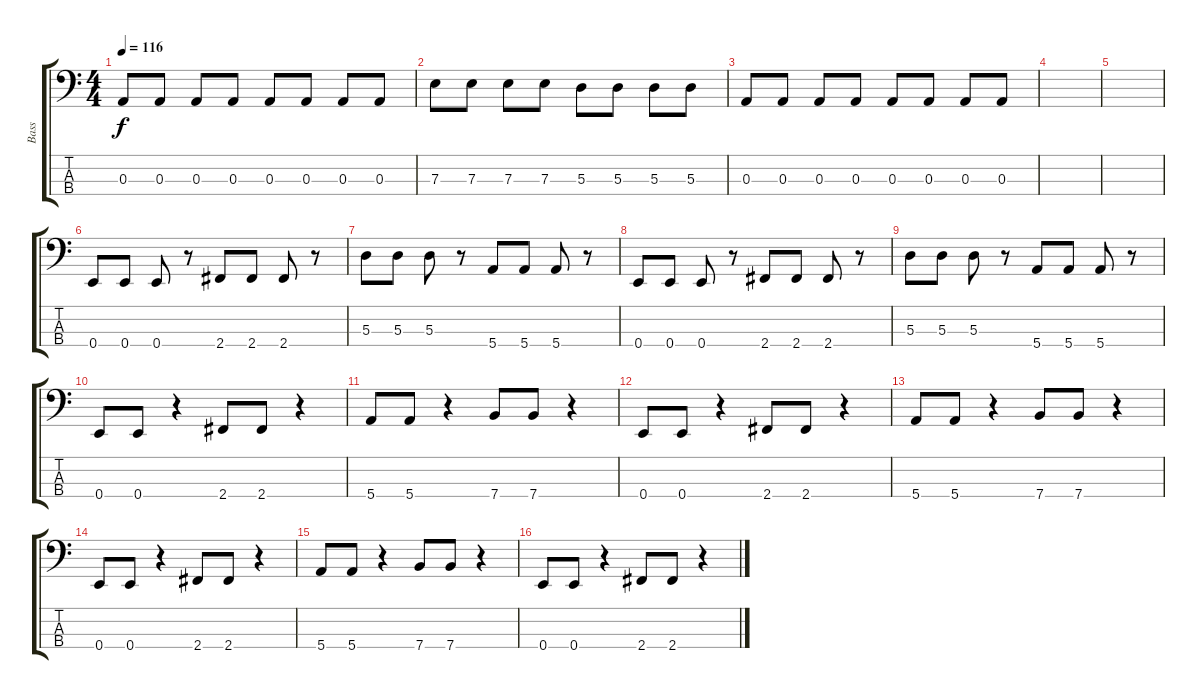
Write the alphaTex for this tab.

\track ("Bass" "Bass") {instrument electricbassfinger}
\staff {score tabs}
\tuning (G2 D2 A1 E1) {hide}
\ts (4 4)
\tempo 116
\clef f4
\ks c
0.3.8{dy f} 0.3.8 0.3.8 0.3.8 0.3.8 0.3.8 0.3.8 0.3.8 |
7.3.8 7.3.8 7.3.8 7.3.8 5.3.8 5.3.8 5.3.8 5.3.8 |
0.3.8 0.3.8 0.3.8 0.3.8 0.3.8 0.3.8 0.3.8 0.3.8 |
|
|
0.4.8 0.4.8 0.4.8 r.8 2.4.8 2.4.8 2.4.8 r.8 |
5.3.8 5.3.8 5.3.8 r.8 5.4.8 5.4.8 5.4.8 r.8 |
0.4.8 0.4.8 0.4.8 r.8 2.4.8 2.4.8 2.4.8 r.8 |
5.3.8 5.3.8 5.3.8 r.8 5.4.8 5.4.8 5.4.8 r.8 |
0.4.8 0.4.8 r.4 2.4.8 2.4.8 r.4 |
5.4.8 5.4.8 r.4 7.4.8 7.4.8 r.4 |
0.4.8 0.4.8 r.4 2.4.8 2.4.8 r.4 |
5.4.8 5.4.8 r.4 7.4.8 7.4.8 r.4 |
0.4.8 0.4.8 r.4 2.4.8 2.4.8 r.4 |
5.4.8 5.4.8 r.4 7.4.8 7.4.8 r.4 |
0.4.8 0.4.8 r.4 2.4.8 2.4.8 r.4
